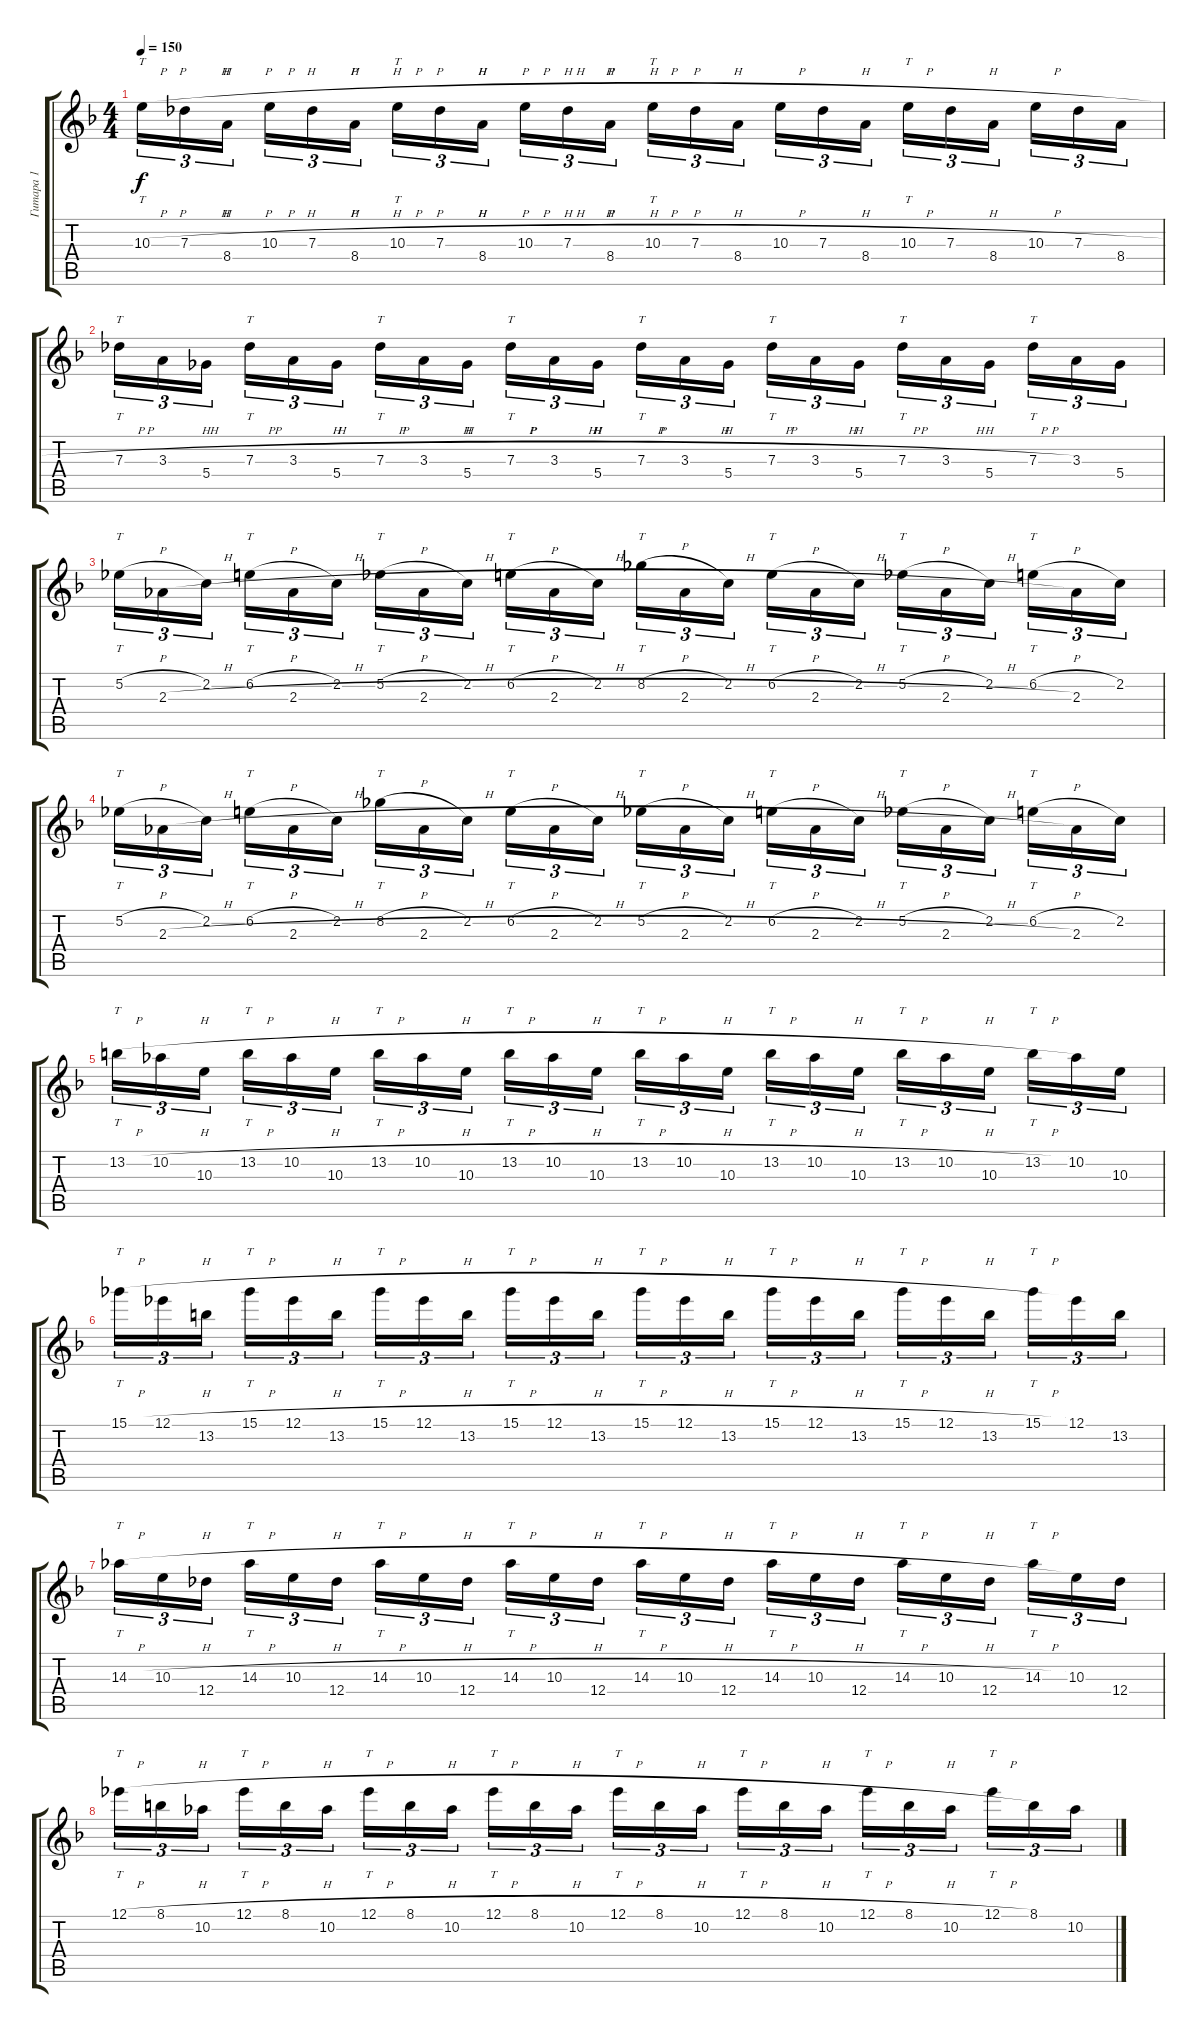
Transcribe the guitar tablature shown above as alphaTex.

\track ("Гитара 1" "Гитара 1") {instrument distortionguitar}
\staff {score tabs}
\tuning (Eb4 Bb3 Gb3 Db3 Ab2 Eb2) {hide}
\ts (4 4)
\tempo 150
\clef g2
\ks dminor
10.3{h}.16{tt tu (3 2) dy f} 7.3{h}.16{tu (3 2)} 8.4.16{tu (3 2) beam splitsecondary} 10.3{h}.16{tu (3 2)} 7.3{h}.16{tu (3 2)} 8.4.16{tu (3 2)} 10.3{h}.16{tt tu (3 2)} 7.3{h}.16{tu (3 2)} 8.4.16{tu (3 2) beam splitsecondary} 10.3{h}.16{tu (3 2)} 7.3{h}.16{tu (3 2)} 8.4.16{tu (3 2)} 10.3{h}.16{tt tu (3 2)} 7.3{h}.16{tu (3 2)} 8.4.16{tu (3 2) beam splitsecondary} 10.3{h}.16{tu (3 2)} 7.3{h}.16{tu (3 2)} 8.4.16{tu (3 2)} 10.3{h}.16{tt tu (3 2)} 7.3{h}.16{tu (3 2)} 8.4.16{tu (3 2) beam splitsecondary} 10.3{h}.16{tu (3 2)} 7.3{h}.16{tu (3 2)} 8.4.16{tu (3 2)} |
7.3{h}.16{tt tu (3 2)} 3.3{h}.16{tu (3 2)} 5.4.16{tu (3 2) beam splitsecondary} 7.3{h}.16{tt tu (3 2)} 3.3{h}.16{tu (3 2)} 5.4.16{tu (3 2)} 7.3{h}.16{tt tu (3 2)} 3.3{h}.16{tu (3 2)} 5.4.16{tu (3 2) beam splitsecondary} 7.3{h}.16{tt tu (3 2)} 3.3{h}.16{tu (3 2)} 5.4.16{tu (3 2)} 7.3{h}.16{tt tu (3 2)} 3.3{h}.16{tu (3 2)} 5.4.16{tu (3 2) beam splitsecondary} 7.3{h}.16{tt tu (3 2)} 3.3{h}.16{tu (3 2)} 5.4.16{tu (3 2)} 7.3{h}.16{tt tu (3 2)} 3.3{h}.16{tu (3 2)} 5.4.16{tu (3 2) beam splitsecondary} 7.3{h}.16{tt tu (3 2)} 3.3.16{tu (3 2)} 5.4.16{tu (3 2)} |
5.2{h}.16{tt tu (3 2)} 2.3{h}.16{tu (3 2)} 2.2.16{tu (3 2) beam splitsecondary} 6.2{h}.16{tt tu (3 2)} 2.3{h}.16{tu (3 2)} 2.2.16{tu (3 2)} 5.2{h}.16{tt tu (3 2)} 2.3{h}.16{tu (3 2)} 2.2.16{tu (3 2) beam splitsecondary} 6.2{h}.16{tt tu (3 2)} 2.3{h}.16{tu (3 2)} 2.2.16{tu (3 2)} 8.2{h}.16{tt tu (3 2)} 2.3{h}.16{tu (3 2)} 2.2.16{tu (3 2) beam splitsecondary} 6.2{h}.16{tt tu (3 2)} 2.3{h}.16{tu (3 2)} 2.2.16{tu (3 2)} 5.2{h}.16{tt tu (3 2)} 2.3{h}.16{tu (3 2)} 2.2.16{tu (3 2) beam splitsecondary} 6.2{h}.16{tt tu (3 2)} 2.3.16{tu (3 2)} 2.2.16{tu (3 2)} |
5.2{h}.16{tt tu (3 2)} 2.3{h}.16{tu (3 2)} 2.2.16{tu (3 2) beam splitsecondary} 6.2{h}.16{tt tu (3 2)} 2.3{h}.16{tu (3 2)} 2.2.16{tu (3 2)} 8.2{h}.16{tt tu (3 2)} 2.3{h}.16{tu (3 2)} 2.2.16{tu (3 2) beam splitsecondary} 6.2{h}.16{tt tu (3 2)} 2.3{h}.16{tu (3 2)} 2.2.16{tu (3 2)} 5.2{h}.16{tt tu (3 2)} 2.3{h}.16{tu (3 2)} 2.2.16{tu (3 2) beam splitsecondary} 6.2{h}.16{tt tu (3 2)} 2.3{h}.16{tu (3 2)} 2.2.16{tu (3 2)} 5.2{h}.16{tt tu (3 2)} 2.3{h}.16{tu (3 2)} 2.2.16{tu (3 2) beam splitsecondary} 6.2{h}.16{tt tu (3 2)} 2.3.16{tu (3 2)} 2.2.16{tu (3 2)} |
13.2{h}.16{tt tu (3 2)} 10.2{h}.16{tu (3 2)} 10.3.16{tu (3 2) beam splitsecondary} 13.2{h}.16{tt tu (3 2)} 10.2{h}.16{tu (3 2)} 10.3.16{tu (3 2)} 13.2{h}.16{tt tu (3 2)} 10.2{h}.16{tu (3 2)} 10.3.16{tu (3 2) beam splitsecondary} 13.2{h}.16{tt tu (3 2)} 10.2{h}.16{tu (3 2)} 10.3.16{tu (3 2)} 13.2{h}.16{tt tu (3 2)} 10.2{h}.16{tu (3 2)} 10.3.16{tu (3 2) beam splitsecondary} 13.2{h}.16{tt tu (3 2)} 10.2{h}.16{tu (3 2)} 10.3.16{tu (3 2)} 13.2{h}.16{tt tu (3 2)} 10.2{h}.16{tu (3 2)} 10.3.16{tu (3 2) beam splitsecondary} 13.2{h}.16{tt tu (3 2)} 10.2.16{tu (3 2)} 10.3.16{tu (3 2)} |
15.1{h}.16{tt tu (3 2)} 12.1{h}.16{tu (3 2)} 13.2.16{tu (3 2) beam splitsecondary} 15.1{h}.16{tt tu (3 2)} 12.1{h}.16{tu (3 2)} 13.2.16{tu (3 2)} 15.1{h}.16{tt tu (3 2)} 12.1{h}.16{tu (3 2)} 13.2.16{tu (3 2) beam splitsecondary} 15.1{h}.16{tt tu (3 2)} 12.1{h}.16{tu (3 2)} 13.2.16{tu (3 2)} 15.1{h}.16{tt tu (3 2)} 12.1{h}.16{tu (3 2)} 13.2.16{tu (3 2) beam splitsecondary} 15.1{h}.16{tt tu (3 2)} 12.1{h}.16{tu (3 2)} 13.2.16{tu (3 2)} 15.1{h}.16{tt tu (3 2)} 12.1{h}.16{tu (3 2)} 13.2.16{tu (3 2) beam splitsecondary} 15.1{h}.16{tt tu (3 2)} 12.1.16{tu (3 2)} 13.2.16{tu (3 2)} |
14.3{h}.16{tt tu (3 2)} 10.3{h}.16{tu (3 2)} 12.4.16{tu (3 2) beam splitsecondary} 14.3{h}.16{tt tu (3 2)} 10.3{h}.16{tu (3 2)} 12.4.16{tu (3 2)} 14.3{h}.16{tt tu (3 2)} 10.3{h}.16{tu (3 2)} 12.4.16{tu (3 2) beam splitsecondary} 14.3{h}.16{tt tu (3 2)} 10.3{h}.16{tu (3 2)} 12.4.16{tu (3 2)} 14.3{h}.16{tt tu (3 2)} 10.3{h}.16{tu (3 2)} 12.4.16{tu (3 2) beam splitsecondary} 14.3{h}.16{tt tu (3 2)} 10.3{h}.16{tu (3 2)} 12.4.16{tu (3 2)} 14.3{h}.16{tt tu (3 2)} 10.3{h}.16{tu (3 2)} 12.4.16{tu (3 2) beam splitsecondary} 14.3{h}.16{tt tu (3 2)} 10.3.16{tu (3 2)} 12.4.16{tu (3 2)} |
12.1{h}.16{tt tu (3 2)} 8.1{h}.16{tu (3 2)} 10.2.16{tu (3 2) beam splitsecondary} 12.1{h}.16{tt tu (3 2)} 8.1{h}.16{tu (3 2)} 10.2.16{tu (3 2)} 12.1{h}.16{tt tu (3 2)} 8.1{h}.16{tu (3 2)} 10.2.16{tu (3 2) beam splitsecondary} 12.1{h}.16{tt tu (3 2)} 8.1{h}.16{tu (3 2)} 10.2.16{tu (3 2)} 12.1{h}.16{tt tu (3 2)} 8.1{h}.16{tu (3 2)} 10.2.16{tu (3 2) beam splitsecondary} 12.1{h}.16{tt tu (3 2)} 8.1{h}.16{tu (3 2)} 10.2.16{tu (3 2)} 12.1{h}.16{tt tu (3 2)} 8.1{h}.16{tu (3 2)} 10.2.16{tu (3 2) beam splitsecondary} 12.1{h}.16{tt tu (3 2)} 8.1.16{tu (3 2)} 10.2.16{tu (3 2)}
